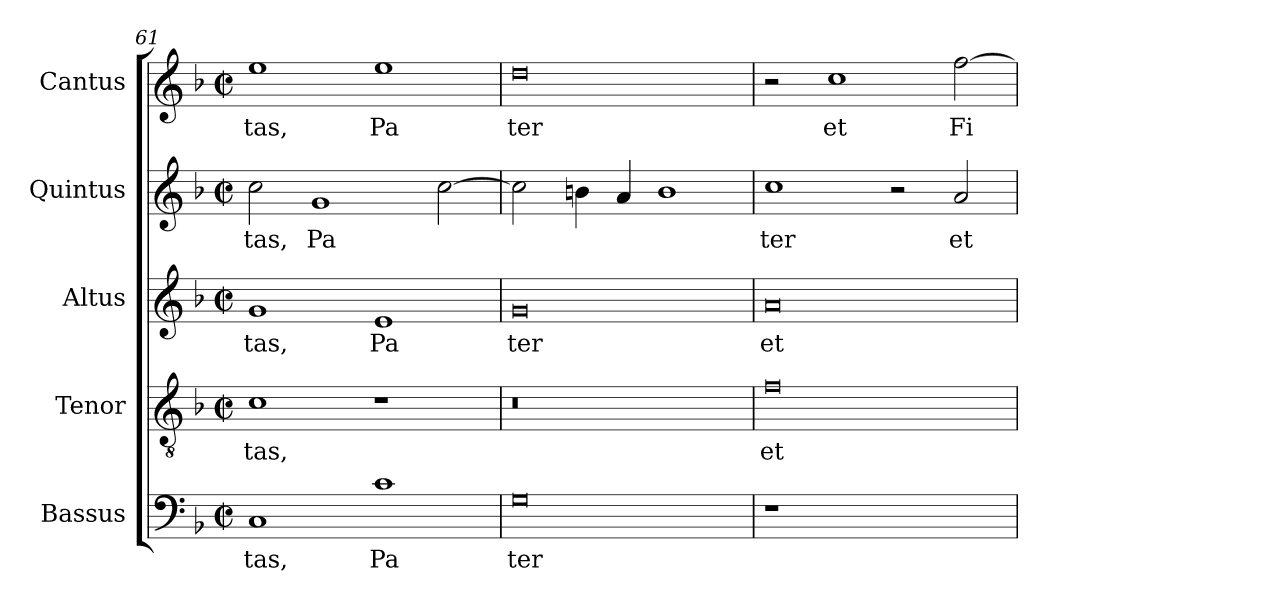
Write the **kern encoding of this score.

**kern	**text	**kern	**text	**kern	**text	**kern	**text	**kern	**text
*part5	*part5	*part4	*part4	*part3	*part3	*part2	*part2	*part1	*part1
*staff5	*staff5	*staff4	*staff4	*staff3	*staff3	*staff2	*staff2	*staff1	*staff1
*I"Bassus	*	*I"Tenor	*	*I"Altus	*	*I"Quintus	*	*I"Cantus	*
!!LO:LB:g=z
*clefF4	*	*clefGv2	*	*clefG2	*	*clefG2	*	*clefG2	*
*k[b-]	*	*k[b-]	*	*k[b-]	*	*k[b-]	*	*k[b-]	*
*F:	*	*F:	*	*F:	*	*F:	*	*F:	*
*M2/2	*	*M2/2	*	*M2/2	*	*M2/2	*	*M2/2	*
*met(c|)	*	*met(c|)	*	*met(c|)	*	*met(c|)	*	*met(c|)	*
=61	=61	=61	=61	=61	=61	=61	=61	=61	=61
!	!LO:LY:b:cj	!	!LO:LY:b:cj	!	!LO:LY:b:cj	!	!LO:LY:b:cj	!	!LO:LY:b:cj
1C	-tas,	1c	tas,	1g	tas,	2cc\	-tas,	1ee	-tas,
!	!	!	!	!	!	!	!LO:LY:b:cj	!	!
.	.	.	.	.	.	1g	Pa	.	.
!	!LO:LY:b:cj	!	!	!	!LO:LY:b:cj	!	!	!	!LO:LY:b:cj
1c	Pa	1r	.	1e	Pa	.	.	1ee	Pa
!	!	!	!	!	!	!	!LO:LY:b:cj	!	!
.	.	.	.	.	.	[>2cc\	.	.	.
=62	=62	=62	=62	=62	=62	=62	=62	=62	=62
!	!LO:LY:b:cj	!	!	!	!LO:LY:b:cj	!	!LO:LY:b:cj	!	!LO:LY:b:cj
0G	ter	0r	.	0g	ter	2cc\]	.	0dd	ter
!	!	!	!	!	!	!	!LO:LY:b:cj	!	!
.	.	.	.	.	.	4b\	.	.	.
!	!	!	!	!	!	!	!LO:LY:b:cj	!	!
.	.	.	.	.	.	4a/	.	.	.
!	!	!	!	!	!	!	!LO:LY:b:cj	!	!
.	.	.	.	.	.	1b	.	.	.
=63	=63	=63	=63	=63	=63	=63	=63	=63	=63
!	!	!	!LO:LY:b:cj	!	!LO:LY:b:cj	!	!LO:LY:b:cj	!	!
1r	.	0f	et	0a	et	1cc	ter	2r	.
!	!	!	!	!	!	!	!	!	!LO:LY:b:cj
.	.	.	.	.	.	.	.	1cc	et
1ryy	.	.	.	.	.	2r	.	.	.
!	!	!	!	!	!	!	!LO:LY:b:cj	!	!LO:LY:b:cj
.	.	.	.	.	.	2a/	et	[>2ff\	Fi
=	=	=	=	=	=	=	=	=	=
*-	*-	*-	*-	*-	*-	*-	*-	*-	*-
